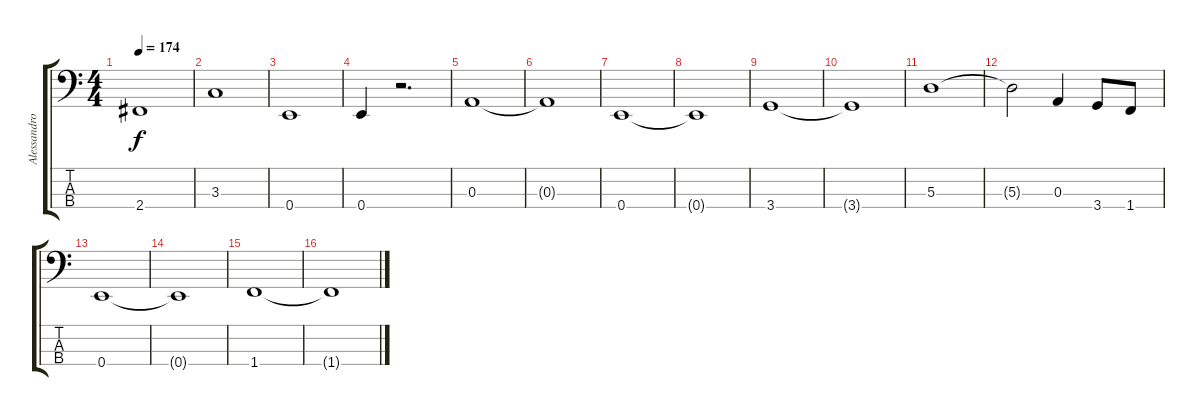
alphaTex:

\track ("Alessandro Lotta (Bass)" "Alessandro") {instrument electricbassfinger}
\staff {score tabs}
\tuning (G2 D2 A1 E1) {hide}
\ts (4 4)
\tempo 174
\clef f4
\ks c
2.4.1{dy f} |
3.3.1 |
0.4.1 |
0.4.4 r.2{d} |
0.3.1 |
0.3{t}.1 |
0.4.1 |
0.4{t}.1 |
3.4.1 |
3.4{t}.1 |
5.3.1 |
5.3{t}.2 0.3.4 3.4.8 1.4.8 |
0.4.1 |
0.4{t}.1 |
1.4.1 |
1.4{t}.1
